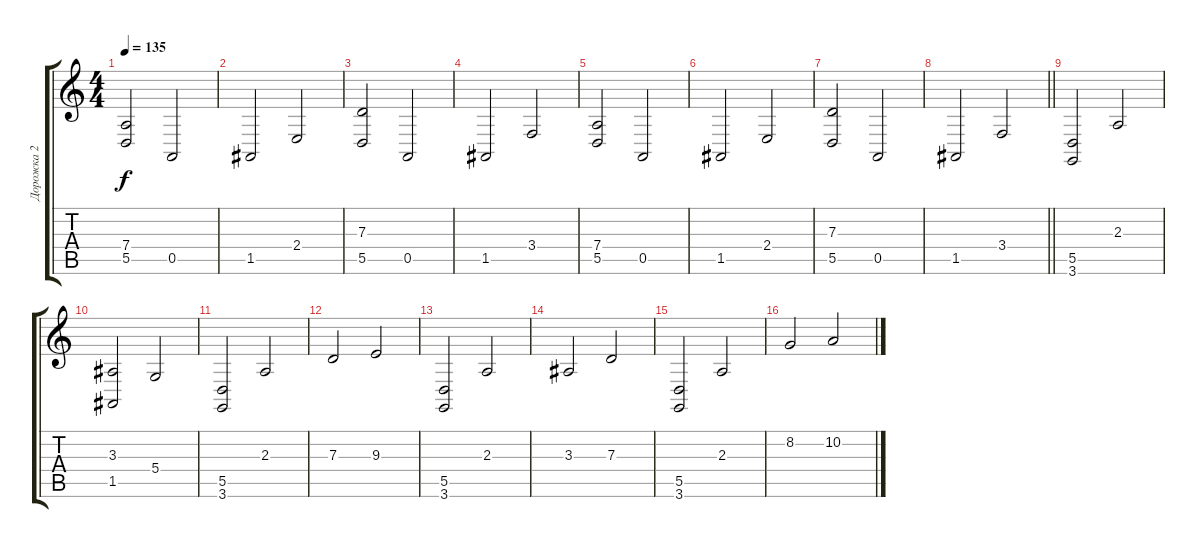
\track ("Дорожка 2" "Дорожка 2") {instrument acousticgrandpiano}
\staff {score tabs}
\tuning (E4 B3 G3 D3 A2 E2) {hide}
\ts (4 4)
\tempo 135
\clef g2
\ks c
(7.4 5.5).2{dy f} 0.5.2 |
1.5.2 2.4.2 |
(7.3 5.5).2 0.5.2 |
1.5.2 3.4.2 |
(7.4 5.5).2 0.5.2 |
1.5.2 2.4.2 |
(7.3 5.5).2 0.5.2 |
\barLineRight lightlight
1.5.2 3.4.2 |
(5.5 3.6).2 2.3.2 |
(3.3 1.5).2 5.4.2 |
(5.5 3.6).2 2.3.2 |
7.3.2 9.3.2 |
(5.5 3.6).2 2.3.2 |
3.3.2 7.3.2 |
(5.5 3.6).2 2.3.2 |
8.2.2 10.2.2
